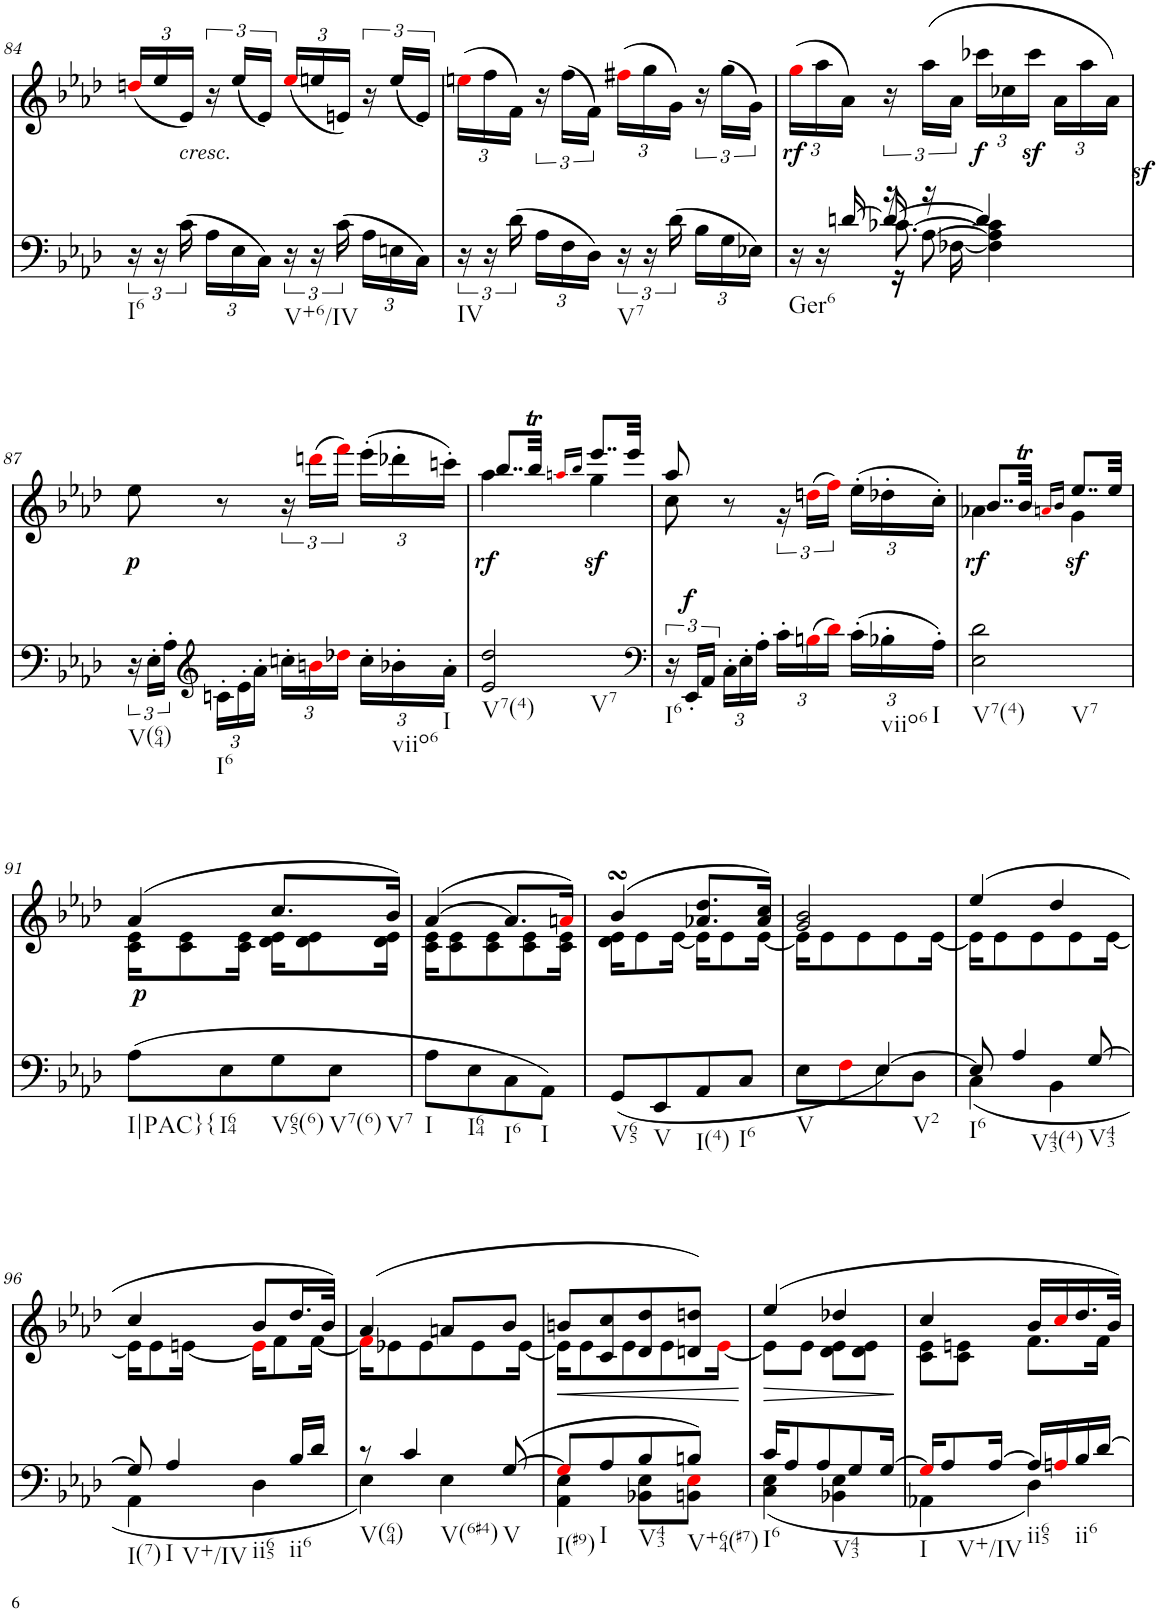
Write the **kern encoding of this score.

**kern	**dynam	**kern	**dynam
*part2	*part2	*part1	*part1
*staff2	*staff2	*staff1	*staff1
*I"Piano	*	*I"Piano	*
*I'Pno	*	*I'Pno	*
!!LO:PB:g=z
*clefF4	*	*clefG2	*
*k[b-e-a-d-]	*	*k[b-e-a-d-]	*
*A-:	*	*A-:	*
*M2/4	*	*M2/4	*
*	*	*Xbrackettup	*
=84	=84	=84	=84
!LO:TX:b:t=I6	!	!	!
24r	.	(24ddni/LL	.
24r	.	24ee-/	.
!	!	!LO:TX:b:i:t=cresc.	!
(24c\	.	24e-/JJ)	.
*Xbrackettup	*	*brackettup	*
24A-\LL	.	24r	.
24E-\	.	(24ee-/LL	.
24C\JJ)	.	24e-/JJ)	.
*brackettup	*	*Xbrackettup	*
!LO:TX:b:t=V+6/IV	!	!	!
24r	.	(24ee-i/LL	.
24r	.	24een/	.
(24c\	.	24en/JJ)	.
*Xbrackettup	*	*brackettup	*
24A-\LL	.	24r	.
24En\	.	(24ee/LL	.
24C\JJ)	.	24e/JJ)	.
=85	=85	=85	=85
*brackettup	*	*Xbrackettup	*
!LO:TX:b:t=IV	!	!	!
24r	.	(24eeni\LL	.
24r	.	24ff\	.
(24d-\	.	24f\JJ)	.
*Xbrackettup	*	*brackettup	*
24A-\LL	.	24r	.
24F\	.	(24ff\LL	.
24D-\JJ)	.	24f\JJ)	.
*brackettup	*	*Xbrackettup	*
!LO:TX:b:t=V7	!	!	!
24r	.	(24ff#Xi\LL	.
24r	.	24gg\	.
(24d-\	.	24g\JJ)	.
*Xbrackettup	*	*brackettup	*
24B-\LL	.	24r	.
24G\	.	(24gg\LL	.
24E-X\JJ)	.	24g\JJ)	.
=86	=86	=86	=86
*brackettup	*	*Xbrackettup	*
*^	*	*	*
*	*^	*	*	*
!LO:TX:b:t=Ger6	!	!	!	!	!
!	!	!	!	!	!LO:DY:b
24r	8ryy	8ryy	.	(24ggi\LL	rf
24r	.	.	.	24aa-\	.
[24dn/	.	.	.	24a-\JJ)	.
*	*	*	*	*brackettup	*
24d/_	24r	[>12.c-X\	.	24r	.
[>12A-\	24r	.	.	(24aa-\LL	.
.	[24F-X\	.	.	24a-\JJ	.
*	*	*	*	*Xbrackettup	*
!	!	!	!LO:DY:a	!	!LO:DY:b
4d/]	4F-\] 4A-\] 4c-\]	4ryy	sf	24ccc-X\LL	f
.	.	.	.	24cc-X\	.
.	.	.	.	24ccc-z<\JJ	.
.	.	.	.	24a-\LL	.
.	.	.	.	24aa-\	.
.	.	.	.	24a-\JJ)	.
*v	*v	*v	*	*	*
!!LO:LB:g=z
=87	=87	=87	=87
!LO:TX:b:t=V(64)	!	!	!
!	!	!	!LO:DY:b
24r	.	8ee-\	p
24E-'>\LL	.	.	.
24A-'>\JJ	.	.	.
*clefG2	*	*	*
*Xbrackettup	*	*	*
!LO:TX:b:t=I6	!	!	!
24cn'\LL	.	8r	.
24e-'\	.	.	.
24a-'\JJ	.	.	.
*	*	*brackettup	*
24ccn'\LL	.	24r	.
24bni\	.	(24dddni\LL	.
24dd-Xi\JJ	.	24fffi\JJ)	.
*	*	*Xbrackettup	*
24cc'\LL	.	(24eee-'\LL	.
!LO:TX:b:t=viio6	!	!	!
24b-X'\	.	24ddd-X'\	.
!LO:TX:b:t=I	!	!	!
24a-'\JJ	.	24cccn'\JJ)	.
=88	=88	=88	=88
*	*	*^	*
!LO:TX:b:t=V7(4)	!	!	!	!
!LO:TX:b:t=V7	!	!	!	!
!	!	!	!	!LO:DY:b
2e-/ 2dd-/	.	8..bb-/L	4aa-\	rf
.	.	32bb-T/Jkk	.	.
.	.	.	16qaani/LL	.
.	.	.	16qbb-/JJ	.
!	!	!	!	!LO:DY:b
.	.	8..eee-/L	4gg\	sf
.	.	32eee-/Jkk	.	.
=89	=89	=89	=89	=89
*clefF4	*	*	*	*
*brackettup	*	*	*	*
!LO:TX:b:t=I6	!	!	!	!
24r	.	8aa-/	8cc\	.
24EE-'/LL	.	.	.	.
!	!LO:DY:a	!	!	!
24AA-/JJ	f	.	.	.
*Xbrackettup	*	*	*	*
24C'\LL	.	8r	8ryy	.
24E-'\	.	.	.	.
24A-'\JJ	.	.	.	.
*	*	*	*brackettup	*
24c'\LL	.	4ryy	24r	.
(24Bni\	.	.	(>24ddni\LL	.
24d-i\JJ)	.	.	24ffi\JJ)	.
*	*	*	*Xbrackettup	*
(24c'\LL	.	.	(>24ee-'>\LL	.
!LO:TX:b:t=viio6	!	!	!	!
24B-X'\	.	.	24dd-X'>\	.
!LO:TX:b:t=I	!	!	!	!
24A-'\JJ)	.	.	24cc'>\JJ)	.
=90	=90	=90	=90	=90
!LO:TX:b:t=V7(4)	!	!	!	!
!LO:TX:b:t=V7	!	!	!	!
!	!	!	!	!LO:DY:b
2E-\ 2d-\	.	8..b-/L	4a-X\	rf
.	.	32b-T/Jkk	.	.
.	.	.	16qani/LL	.
.	.	.	16qb-/JJ	.
!	!	!	!	!LO:DY:b
.	.	8..ee-/L	4g\	sf
.	.	32ee-/Jkk	.	.
!!LO:LB:g=z	!!
=91	=91	=91	=91	=91
!LO:TX:b:t=I|PAC}{	!	!	!	!
!	!LO:DY:a	!	!	!
(8A-\L	p	(4a-/	16c\ 16e-\KL	.
.	.	.	8c\ 8e-\	.
!LO:TX:b:t=I64	!	!	!	!
8E-\	.	.	.	.
.	.	.	16c\ 16e-\Jk	.
!LO:TX:b:t=V65(6)	!	!	!	!
8G\	.	8.cc/L	16d-\ 16e-\KL	.
.	.	.	8d-\ 8e-\	.
!LO:TX:b:t=V7(6)	!	!	!	!
!LO:TX:b:t=V7	!	!	!	!
8E-\J	.	.	.	.
.	.	16b-/Jk)	16d-\ 16e-\Jk	.
=92	=92	=92	=92	=92
!LO:TX:b:t=I	!	!	!	!
8A-\L	.	([4a-/	16c\ 16e-\KL	.
.	.	.	8c\ 8e-\	.
!LO:TX:b:t=I64	!	!	!	!
8E-\	.	.	.	.
.	.	.	8c\ 8e-\	.
!LO:TX:b:t=I6	!	!	!	!
8C\	.	8.a-/L]	.	.
.	.	.	8c\ 8e-\	.
!LO:TX:b:t=I	!	!	!	!
8AA-\J)	.	.	.	.
.	.	16ani/Jk)	16c\ 16e-\Jk	.
=93	=93	=93	=93	=93
!LO:TX:b:t=V65	!	!	!	!
(<8GG/L	.	(4b-sSSS/	16d-\ 16e-\KL	.
.	.	.	8e-\	.
!LO:TX:b:t=V	!	!	!	!
8EE-/	.	.	.	.
.	.	.	[16e-\Jk	.
!LO:TX:b:t=I(4)	!	!	!	!
8AA-/	.	8.a-X/ 8.dd-/L	16e-\KL]	.
.	.	.	8e-\	.
!LO:TX:b:t=I6	!	!	!	!
8C/J	.	.	.	.
.	.	16a-/ 16cc/Jk)	[16e-\Jk	.
=94	=94	=94	=94	=94
*^	*	*	*	*
!LO:TX:b:t=V	!	!	!	!	!
4ryy	8E-\L	.	2g/ 2b-/	16e-\KL]	.
.	.	.	.	8e-\	.
.	8Fi\	.	.	.	.
.	.	.	.	8e-\	.
!LO:TX:b:t=V2	!	!	!	!	!
[4E-/)	8E-\	.	.	.	.
.	.	.	.	8e-\	.
.	8D-\J	.	.	.	.
.	.	.	.	[16e-\Jk	.
=95	=95	=95	=95	=95	=95
!LO:TX:b:t=I6	!	!	!	!	!
8E-/]	(4C\	.	(4ee-/	16e-\KL]	.
.	.	.	.	8e-\	.
!LO:TX:b:t=V43(4)	!	!	!	!	!
4A-/	.	.	.	.	.
.	.	.	.	8e-\	.
.	4BB-\	.	4dd-/	.	.
.	.	.	.	8e-\	.
!LO:TX:b:t=V43	!	!	!	!	!
[8G/	.	.	.	.	.
.	.	.	.	[16e-\Jk	.
!!LO:LB:g=z	!!
=96	=96	=96	=96	=96	=96
!LO:TX:b:t=I(7)	!	!	!	!	!
8G/]	4AA-\	.	4cc/	16e-\KL]	.
.	.	.	.	8e-\	.
!LO:TX:b:t=I	!	!	!	!	!
!LO:TX:b:t=V+/IV	!	!	!	!	!
!LO:TX:b:t=ii65	!	!	!	!	!
4A-/	.	.	.	.	.
.	.	.	.	[16en\Jk	.
.	4D-\	.	8b-/L	16ei\KL]	.
.	.	.	.	8f\	.
!LO:TX:b:t=ii6	!	!	!	!	!
16B-/LL	.	.	16.dd-/L	.	.
16d-/JJ	.	.	.	[16f\Jk	.
.	.	.	32b-/JJk)	.	.
=97	=97	=97	=97	=97	=97
!LO:TX:b:t=V(64)	!	!	!	!	!
8r	4E-\)	.	(4a-/	16fi\KL]	.
.	.	.	.	8e-X\	.
!LO:TX:b:t=V(6#4)	!	!	!	!	!
4c/	.	.	.	.	.
.	.	.	.	8e-\	.
.	4E-\	.	8an/L	.	.
.	.	.	.	8e-\	.
!LO:TX:b:t=V	!	!	!	!	!
([8G/	.	.	8b-/J	.	.
.	.	.	.	[16e-\Jk	.
=98	=98	=98	=98	=98	=98
!LO:TX:b:t=I(#9)	!	!	!	!	!
!	!	!	!	!	!LO:HP:b
8Gi/L]	4AA-\ 4E-\	.	8bn/L	16e-\KL]	<
.	.	.	.	8e-\	.
!LO:TX:b:t=I	!	!	!	!	!
8A-/	.	.	8c/ 8cc/	.	.
.	.	.	.	8e-\	.
!LO:TX:b:t=V43	!	!	!	!	!
8B-/	8BB-X\ 8E-\L	.	8d-/ 8dd-/	.	.
.	.	.	.	8e-\	.
!LO:TX:b:t=V+64(#7)	!	!	!	!	!
8Bn/J)	8BBn\ 8E-i\J	.	8dn/ 8ddn/J)	.	.
.	.	.	.	[16e-i\Jk	.
*v	*v	*	*	*	*
*	*	*v	*v	*
.	.	.	[
=99	=99	=99	=99
*^	*	*	*
!LO:TX:b:t=I6	!	!	!	!
!	!	!	!	!LO:HP:b
*	*	*	*^	*
16c/KL	(4C\ 4E-\	.	(4ee-/	8e-\L]	>
8A-/	.	.	.	.	.
.	.	.	.	8e-\J	.
!LO:TX:b:t=V43	!	!	!	!	!
8A-/	.	.	.	.	.
.	4BB-X\ 4E-\	.	4dd-X/	8d-\ 8e-\L	.
8G/	.	.	.	.	.
.	.	.	.	8d-\ 8e-\J	.
[16G/Jk	.	.	.	.	.
*v	*v	*	*	*	*
*	*	*v	*v	*
.	.	.	]
=100	=100	=100	=100
*^	*	*^	*
!LO:TX:b:t=I	!	!	!	!	!
16Gi/KL]	4AA-X\	.	4cc/	8c\ 8e-\L	.
!LO:TX:b:t=V+/IV	!	!	!	!	!
8A-/	.	.	.	.	.
.	.	.	.	8c\ 8en\J	.
[16A-/Jk	.	.	.	.	.
!LO:TX:b:t=ii65	!	!	!	!	!
16A-/LL]	4D-\)	.	16b-/LL	8.f\L	.
16Ani/	.	.	16cci/	.	.
!LO:TX:b:t=ii6	!	!	!	!	!
16B-/	.	.	16.dd-/	.	.
[16d-/JJ	.	.	.	16f\Jk	.
.	.	.	32b-/JJk)	.	.
*v	*v	*	*	*	*
*	*	*v	*v	*
=	=	=	=
*-	*-	*-	*-
